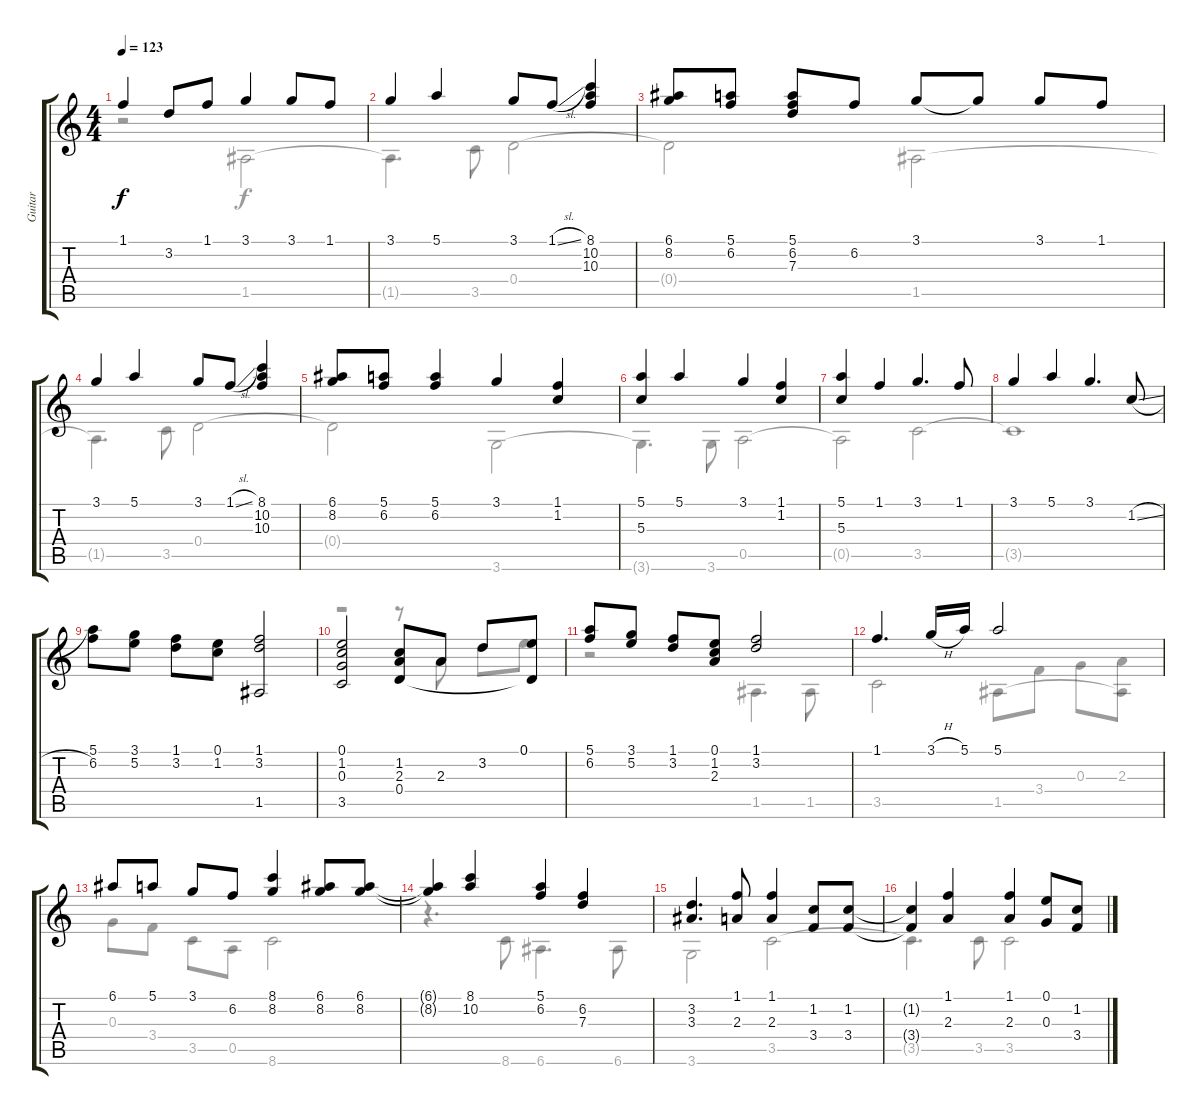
\track ("Guitar" "Guitar") {solo instrument acousticguitarnylon}
\staff {score tabs}
\tuning (E4 B3 G3 D3 A2 E2) {hide}
\voice
\ts (4 4)
\tempo 123
\clef g2
\ks c
1.1{t}.4{dy f} 3.2.8 1.1.8 3.1.4 3.1.8 1.1.8 |
3.1.4 5.1.4 3.1.8 1.1{sl}.8 (8.1 10.2 10.3).4 |
(6.1 8.2).8 (5.1 6.2).8 (5.1 6.2 7.3).8 6.2.8 3.1.8 3.1{t}.8 3.1.8 1.1.8 |
3.1.4 5.1.4 3.1.8 1.1{sl}.8 (8.1 10.2 10.3).4 |
(6.1 8.2).8 (5.1 6.2).8 (5.1 6.2).4 3.1.4 (1.1 1.2).4 |
(5.1 5.3).4 5.1.4 3.1.4 (1.1 1.2).4 |
(5.1 5.3).4 1.1.4 3.1.4{d} 1.1.8 |
3.1.4 5.1.4 3.1.4{d} 1.2{sl}.8 |
(5.1 6.2).8 (3.1 5.2).8 (1.1 3.2).8 (0.1 1.2).8 (1.1 3.2 1.5).2 |
(0.1 1.2 0.3 3.5).2 (1.2 2.3 0.4).8 2.3.8 3.2.8 (0.1 0.4{t}).8 |
(5.1 6.2).8 (3.1 5.2).8 (1.1 3.2).8 (0.1 1.2 2.3).8 (1.1 3.2).2 |
1.1.4{d} 3.1{h}.16 5.1.16 5.1.2 |
6.1.8 5.1.8 3.1.8 6.2.8 (8.1 8.2).4 (6.1 8.2).8 (6.1 8.2).8 |
(6.1{t} 8.2{t}).4 (8.1 10.2).4 (5.1 6.2).4 (6.2 7.3).4 |
(3.2 3.3).4{d} (1.1 2.3).8 (1.1 2.3).4 (1.2 3.4).8 (1.2 3.4).8 |
(1.2{t} 3.4{t}).4 (1.1 2.3).4 (1.1 2.3).4 (0.1 0.3).8 (1.2 3.4).8
\voice
\clef g2
\ottava regular
\simile none
\ks c
r.2{dy f} 1.5.2 |
1.5{t}.4{d} 3.5.8 0.4.2 |
0.4{t}.2 1.5.2 |
1.5{t}.4{d} 3.5.8 0.4.2 |
0.4{t}.2 3.6.2 |
3.6{t}.4{d} 3.6.8 0.5.2 |
0.5{t}.2 3.5.2 |
3.5{t}.1 |
|
r.2 r.8 2.3.8 3.2.8 0.1.8 |
r.2 1.5.4{d} 1.5.8 |
3.5.2 1.5.8 3.4.8 0.3.8 (2.3 1.5{t}).8 |
0.3.8 3.4.8 3.5.8 0.5.8 8.6.2 |
r.4{d} 8.6.8 6.6.4{d} 6.6.8 |
3.6.2 3.5.2 |
3.5{t}.4{d} 3.5.8 3.5.2
